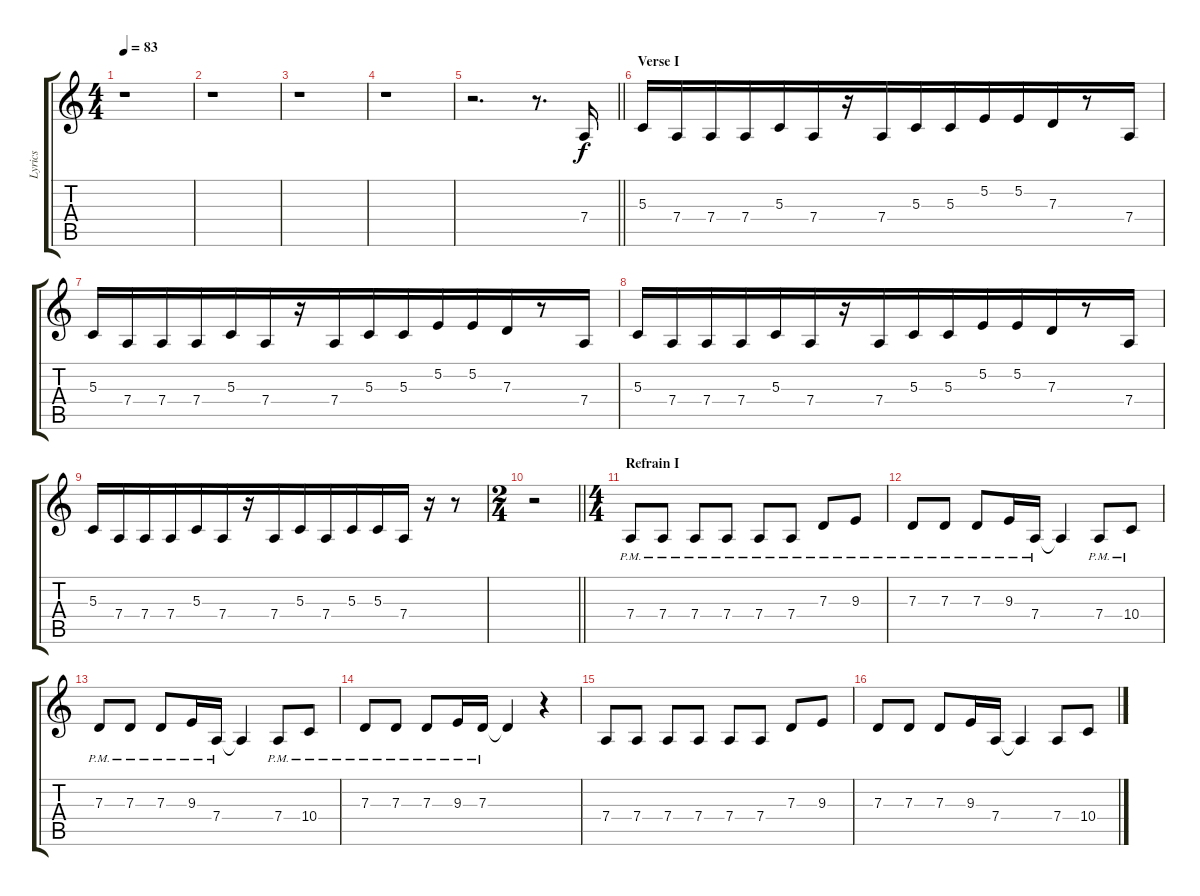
\track ("Lyrics" "Lyrics") {instrument tenorsax}
\staff {score tabs}
\tuning (E4 B3 G3 D3 A2 E2) {hide}
\ts (4 4)
\tempo 83
\clef g2
\ks c
r.1{dy f} |
r.1 |
r.1 |
r.1 |
\barLineRight lightlight
r.2{d} r.8{d} 7.4.16 |
\section ("" "Verse I")
5.3.16 7.4.16 7.4.16 7.4.16{beam merge} 5.3.16 7.4.16 r.16 7.4.16{beam merge} 5.3.16 5.3.16 5.2.16 5.2.16{beam merge} 7.3.16 r.8 7.4.16 |
5.3.16 7.4.16 7.4.16 7.4.16{beam merge} 5.3.16 7.4.16 r.16 7.4.16{beam merge} 5.3.16 5.3.16 5.2.16 5.2.16{beam merge} 7.3.16 r.8 7.4.16 |
5.3.16 7.4.16 7.4.16 7.4.16{beam merge} 5.3.16 7.4.16 r.16 7.4.16{beam merge} 5.3.16 5.3.16 5.2.16 5.2.16{beam merge} 7.3.16 r.8 7.4.16 |
5.3.16 7.4.16 7.4.16 7.4.16{beam merge} 5.3.16 7.4.16 r.16 7.4.16{beam merge} 5.3.16 7.4.16 5.3.16 5.3.16{beam merge} 7.4.16 r.16 r.8 |
\ts (2 4)
\barLineRight lightlight
r.2 |
\ts (4 4)
\section ("" "Refrain I")
7.4{pm}.8 7.4{pm}.8 7.4{pm}.8 7.4{pm}.8 7.4{pm}.8 7.4{pm}.8 7.3{pm}.8 9.3{pm}.8 |
7.3{pm}.8 7.3{pm}.8 7.3{pm}.8 9.3{pm}.16 7.4{pm}.16 7.4{t}.4 7.4{pm}.8 10.4{pm}.8 |
7.3{pm}.8 7.3{pm}.8 7.3{pm}.8 9.3{pm}.16 7.4{pm}.16 7.4{t}.4 7.4{pm}.8 10.4{pm}.8 |
7.3{pm}.8 7.3{pm}.8 7.3{pm}.8 9.3{pm}.16 7.3{pm}.16 7.3{t}.4 r.4 |
7.4.8 7.4.8 7.4.8 7.4.8 7.4.8 7.4.8 7.3.8 9.3.8 |
7.3.8 7.3.8 7.3.8 9.3.16 7.4.16 7.4{t}.4 7.4.8 10.4.8
